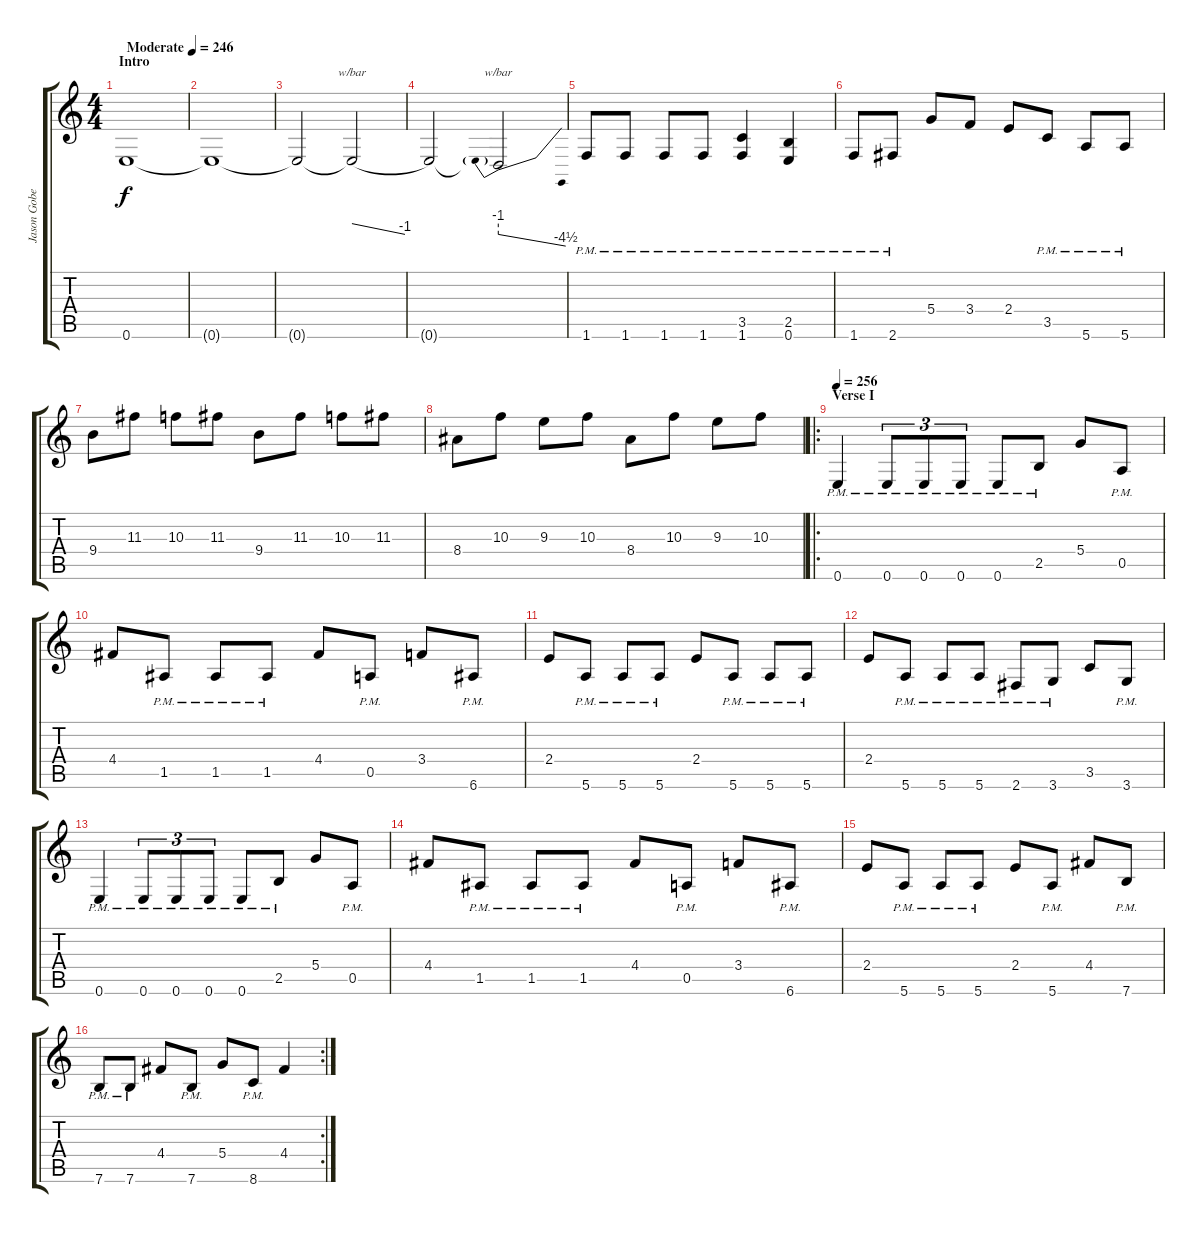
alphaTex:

\track ("Jason Gobel (distortion)" "Jason Gobe") {instrument distortionguitar}
\staff {score tabs}
\tuning (E4 B3 G3 D3 A2 E2) {hide}
\ts (4 4)
\section ("" "Intro")
\tempo (246 "Moderate")
\clef g2
\ks c
0.6.1{dy f instrument distortionguitar} |
0.6{t}.1 |
0.6{t}.2 0.6{t}.2{tbe (dive default 0 0 60 -4)} |
0.6{t}.2 0.6{t}.2{tbe (predivedive default 0 -4 60 -18)} |
1.6{pm}.8 1.6{pm}.8 1.6{pm}.8 1.6{pm}.8 (3.5{pm} 1.6{pm}).4 (2.5{pm} 0.6{pm}).4 |
1.6{pm}.8 2.6{pm}.8 5.4.8 3.4.8 2.4.8 3.5{pm}.8 5.6{pm}.8 5.6{pm}.8 |
9.4.8 11.3.8 10.3.8 11.3.8 9.4.8 11.3.8 10.3.8 11.3.8 |
8.4.8 10.3.8 9.3.8 10.3.8 8.4.8 10.3.8 9.3.8 10.3.8 |
\ro
\section ("" "Verse I")
\tempo 256
0.6{pm}.4 0.6{pm}.8{tu (3 2)} 0.6{pm}.8{tu (3 2)} 0.6{pm}.8{tu (3 2)} 0.6{pm}.8 2.5{pm}.8 5.4.8 0.5{pm}.8 |
4.4.8 1.5{pm}.8 1.5{pm}.8 1.5{pm}.8 4.4.8 0.5{pm}.8 3.4.8 6.6{pm}.8 |
2.4.8 5.6{pm}.8 5.6{pm}.8 5.6{pm}.8 2.4.8 5.6{pm}.8 5.6{pm}.8 5.6{pm}.8 |
2.4.8 5.6{pm}.8 5.6{pm}.8 5.6{pm}.8 2.6{pm}.8 3.6{pm}.8 3.5.8 3.6{pm}.8 |
0.6{pm}.4 0.6{pm}.8{tu (3 2)} 0.6{pm}.8{tu (3 2)} 0.6{pm}.8{tu (3 2)} 0.6{pm}.8 2.5{pm}.8 5.4.8 0.5{pm}.8 |
4.4.8 1.5{pm}.8 1.5{pm}.8 1.5{pm}.8 4.4.8 0.5{pm}.8 3.4.8 6.6{pm}.8 |
2.4.8 5.6{pm}.8 5.6{pm}.8 5.6{pm}.8 2.4.8 5.6{pm}.8 4.4.8 7.6{pm}.8 |
\rc 2
7.6{pm}.8 7.6{pm}.8 4.4.8 7.6{pm}.8 5.4.8 8.6{pm}.8 4.4.4
